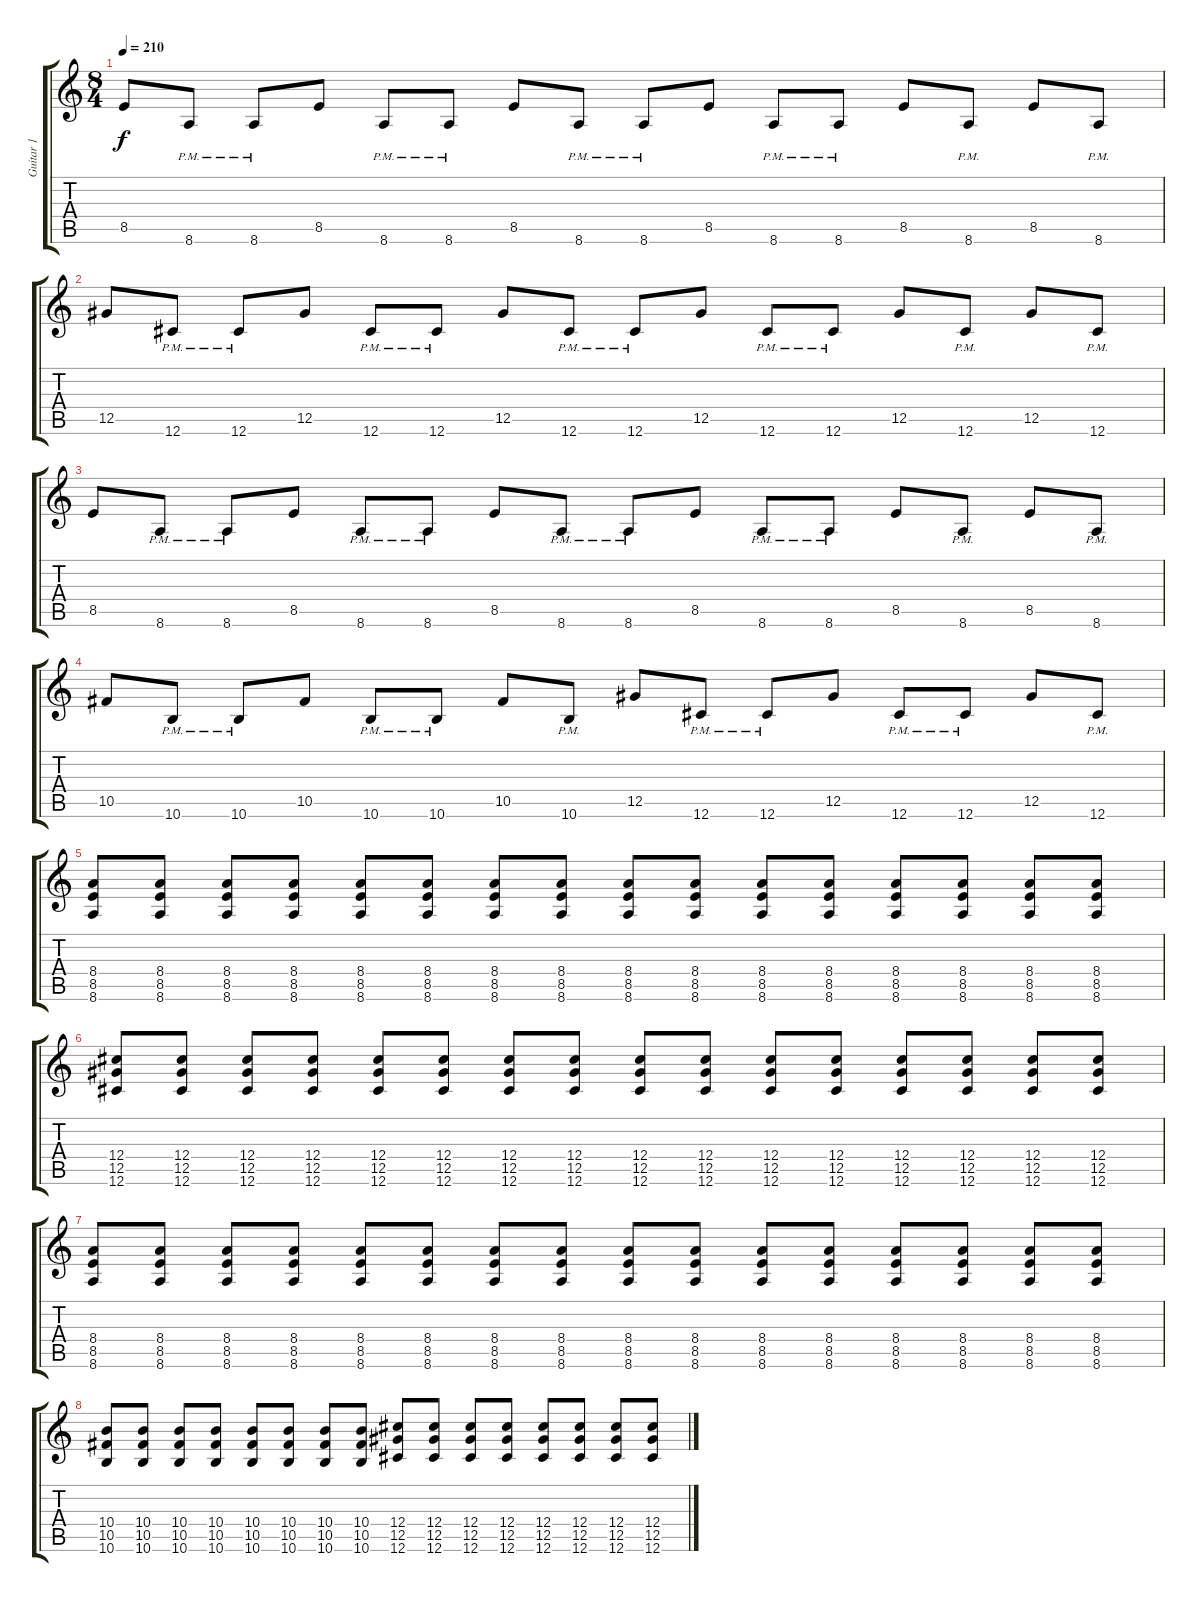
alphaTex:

\track ("Guitar 1" "Guitar 1") {instrument distortionguitar}
\staff {score tabs}
\tuning (Eb4 Bb3 Gb3 Db3 Ab2 Db2) {hide}
\ts (8 4)
\tempo 210
\clef g2
\ks c
8.5.8{dy f} 8.6{pm}.8 8.6{pm}.8 8.5.8 8.6{pm}.8 8.6{pm}.8 8.5.8 8.6{pm}.8 8.6{pm}.8 8.5.8 8.6{pm}.8 8.6{pm}.8 8.5.8 8.6{pm}.8 8.5.8 8.6{pm}.8 |
12.5.8 12.6{pm}.8 12.6{pm}.8 12.5.8 12.6{pm}.8 12.6{pm}.8 12.5.8 12.6{pm}.8 12.6{pm}.8 12.5.8 12.6{pm}.8 12.6{pm}.8 12.5.8 12.6{pm}.8 12.5.8 12.6{pm}.8 |
8.5.8 8.6{pm}.8 8.6{pm}.8 8.5.8 8.6{pm}.8 8.6{pm}.8 8.5.8 8.6{pm}.8 8.6{pm}.8 8.5.8 8.6{pm}.8 8.6{pm}.8 8.5.8 8.6{pm}.8 8.5.8 8.6{pm}.8 |
10.5.8 10.6{pm}.8 10.6{pm}.8 10.5.8 10.6{pm}.8 10.6{pm}.8 10.5.8 10.6{pm}.8 12.5.8 12.6{pm}.8 12.6{pm}.8 12.5.8 12.6{pm}.8 12.6{pm}.8 12.5.8 12.6{pm}.8 |
(8.4 8.5 8.6).8{volume 13} (8.4 8.5 8.6).8 (8.4 8.5 8.6).8 (8.4 8.5 8.6).8 (8.4 8.5 8.6).8 (8.4 8.5 8.6).8 (8.4 8.5 8.6).8 (8.4 8.5 8.6).8 (8.4 8.5 8.6).8 (8.4 8.5 8.6).8 (8.4 8.5 8.6).8 (8.4 8.5 8.6).8 (8.4 8.5 8.6).8 (8.4 8.5 8.6).8 (8.4 8.5 8.6).8 (8.4 8.5 8.6).8 |
(12.4 12.5 12.6).8 (12.4 12.5 12.6).8 (12.4 12.5 12.6).8 (12.4 12.5 12.6).8 (12.4 12.5 12.6).8 (12.4 12.5 12.6).8 (12.4 12.5 12.6).8 (12.4 12.5 12.6).8 (12.4 12.5 12.6).8 (12.4 12.5 12.6).8 (12.4 12.5 12.6).8 (12.4 12.5 12.6).8 (12.4 12.5 12.6).8 (12.4 12.5 12.6).8 (12.4 12.5 12.6).8 (12.4 12.5 12.6).8 |
(8.4 8.5 8.6).8 (8.4 8.5 8.6).8 (8.4 8.5 8.6).8 (8.4 8.5 8.6).8 (8.4 8.5 8.6).8 (8.4 8.5 8.6).8 (8.4 8.5 8.6).8 (8.4 8.5 8.6).8 (8.4 8.5 8.6).8 (8.4 8.5 8.6).8 (8.4 8.5 8.6).8 (8.4 8.5 8.6).8 (8.4 8.5 8.6).8 (8.4 8.5 8.6).8 (8.4 8.5 8.6).8 (8.4 8.5 8.6).8 |
(10.4 10.5 10.6).8 (10.4 10.5 10.6).8 (10.4 10.5 10.6).8 (10.4 10.5 10.6).8 (10.4 10.5 10.6).8 (10.4 10.5 10.6).8 (10.4 10.5 10.6).8 (10.4 10.5 10.6).8 (12.4 12.5 12.6).8 (12.4 12.5 12.6).8 (12.4 12.5 12.6).8 (12.4 12.5 12.6).8 (12.4 12.5 12.6).8 (12.4 12.5 12.6).8 (12.4 12.5 12.6).8 (12.4 12.5 12.6).8
